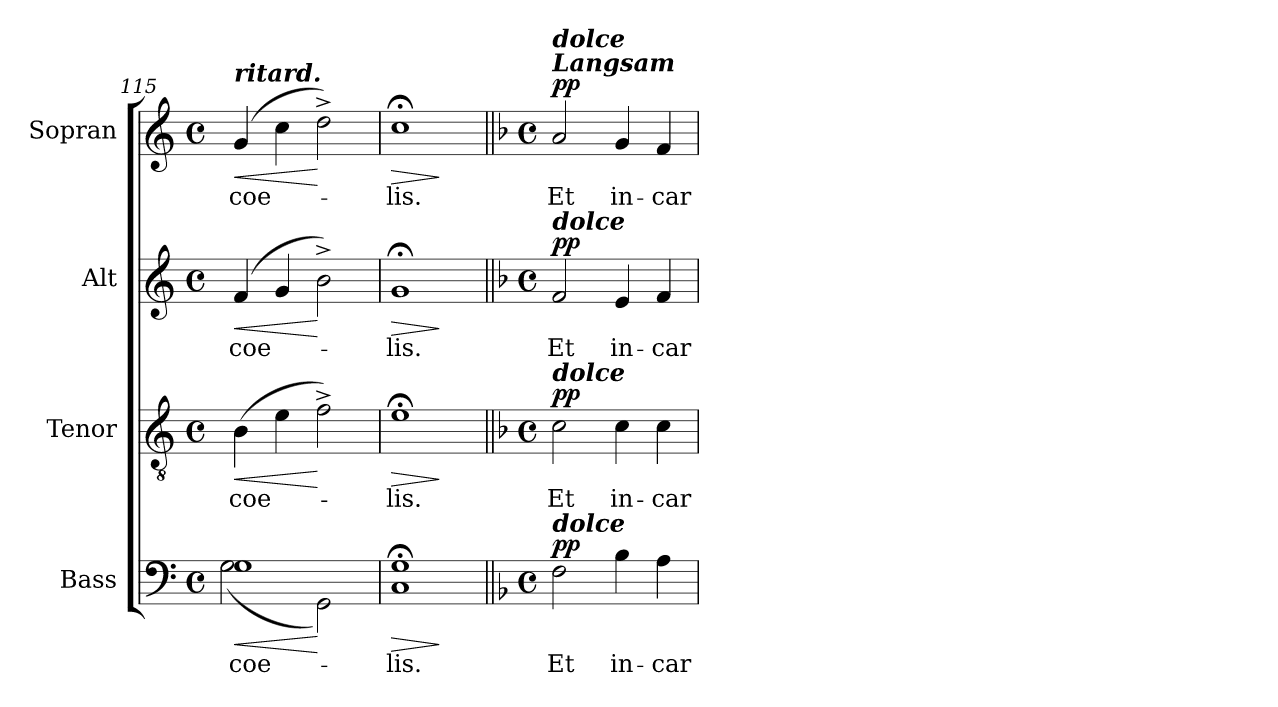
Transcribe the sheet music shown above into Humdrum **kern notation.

**kern	**text	**dynam	**kern	**text	**dynam	**kern	**text	**dynam	**kern	**text	**dynam
*part4	*part4	*part4	*part3	*part3	*part3	*part2	*part2	*part2	*part1	*part1	*part1
*staff4	*staff4	*staff4	*staff3	*staff3	*staff3	*staff2	*staff2	*staff2	*staff1	*staff1	*staff1
*I"Bass	*	*	*I"Tenor	*	*	*I"Alt	*	*	*I"Sopran	*	*
*I'B.	*	*	*I'T.	*	*	*I'A.	*	*	*I'S.	*	*
!!LO:LB:g=z
*clefF4	*	*	*clefGv2	*	*	*clefG2	*	*	*clefG2	*	*
*k[]	*	*	*k[]	*	*	*k[]	*	*	*k[]	*	*
*C:	*	*	*C:	*	*	*C:	*	*	*C:	*	*
*M4/4	*	*	*M4/4	*	*	*M4/4	*	*	*M4/4	*	*
*met(c)	*	*	*met(c)	*	*	*met(c)	*	*	*met(c)	*	*
=115	=115	=115	=115	=115	=115	=115	=115	=115	=115	=115	=115
!	!	!	!	!	!	!	!	!	!LO:TX:a:Bi:t=ritard.	!	!
!	!LO:LY:b	!LO:HP:b	!	!LO:LY:b	!LO:HP:b	!	!LO:LY:b	!LO:HP:b	!	!LO:LY:b	!LO:HP:b
*^	*	*	*	*	*	*	*	*	*	*	*
1G	(>2G\	coe-	<	(>4B\	coe-	<	(4f/	coe-	<	(4g/	coe-	<
.	.	.	.	4e\	.	.	4g/	.	.	4cc\	.	.
.	2GG\)	.	[	2f^>\)	.	[	2b^>\)	.	[	2dd^>\)	.	[
=116	=116	=116	=116	=116	=116	=116	=116	=116	=116	=116	=116	=116
!	!	!LO:LY:b	!LO:HP:b	!	!LO:LY:b	!LO:HP:b	!	!LO:LY:b	!LO:HP:b	!	!LO:LY:b	!LO:HP:b
*v	*v	*	*	*	*	*	*	*	*	*	*	*
1C;< 1G;<	-lis.	>	1e;<	-lis.	>	1g;<	-lis.	>	1cc;<	-lis.	>
.	.	]	.	.	]	.	.	]	.	.	]
=117||	=117||	=117||	=117||	=117||	=117||	=117||	=117||	=117||	=117||	=117||	=117||
*k[b-]	*	*	*k[b-]	*	*	*k[b-]	*	*	*k[b-]	*	*
*F:	*	*	*F:	*	*	*F:	*	*	*F:	*	*
*M4/4	*	*	*M4/4	*	*	*M4/4	*	*	*M4/4	*	*
*met(c)	*	*	*met(c)	*	*	*met(c)	*	*	*met(c)	*	*
!	!	!	!	!	!	!	!	!	!LO:TX:a:Bi:t=Langsam	!	!
!	!	!	!	!	!	!	!	!	!LO:TX:a:Bi:t=dolce	!	!
!	!	!	!	!	!	!LO:TX:a:Bi:t=dolce	!	!	!	!	!
!	!	!	!LO:TX:a:Bi:t=dolce	!	!	!	!	!	!	!	!
!LO:TX:a:Bi:t=dolce	!	!	!	!	!	!	!	!	!	!	!
!	!LO:LY:b	!LO:DY:a	!	!LO:LY:b	!LO:DY:a	!	!LO:LY:b	!LO:DY:a	!	!LO:LY:b	!LO:DY:a
2F\	Et	pp	2c\	Et	pp	2f/	Et	pp	2a/	Et	pp
!	!LO:LY:b	!	!	!LO:LY:b	!	!	!LO:LY:b	!	!	!LO:LY:b	!
4B-\	in-	.	4c\	in-	.	4e/	in-	.	4g/	in-	.
!	!LO:LY:b	!	!	!LO:LY:b	!	!	!LO:LY:b	!	!	!LO:LY:b	!
4A\	-car-	.	4c\	-car-	.	4f/	-car-	.	4f/	-car-	.
=	=	=	=	=	=	=	=	=	=	=	=
*-	*-	*-	*-	*-	*-	*-	*-	*-	*-	*-	*-
